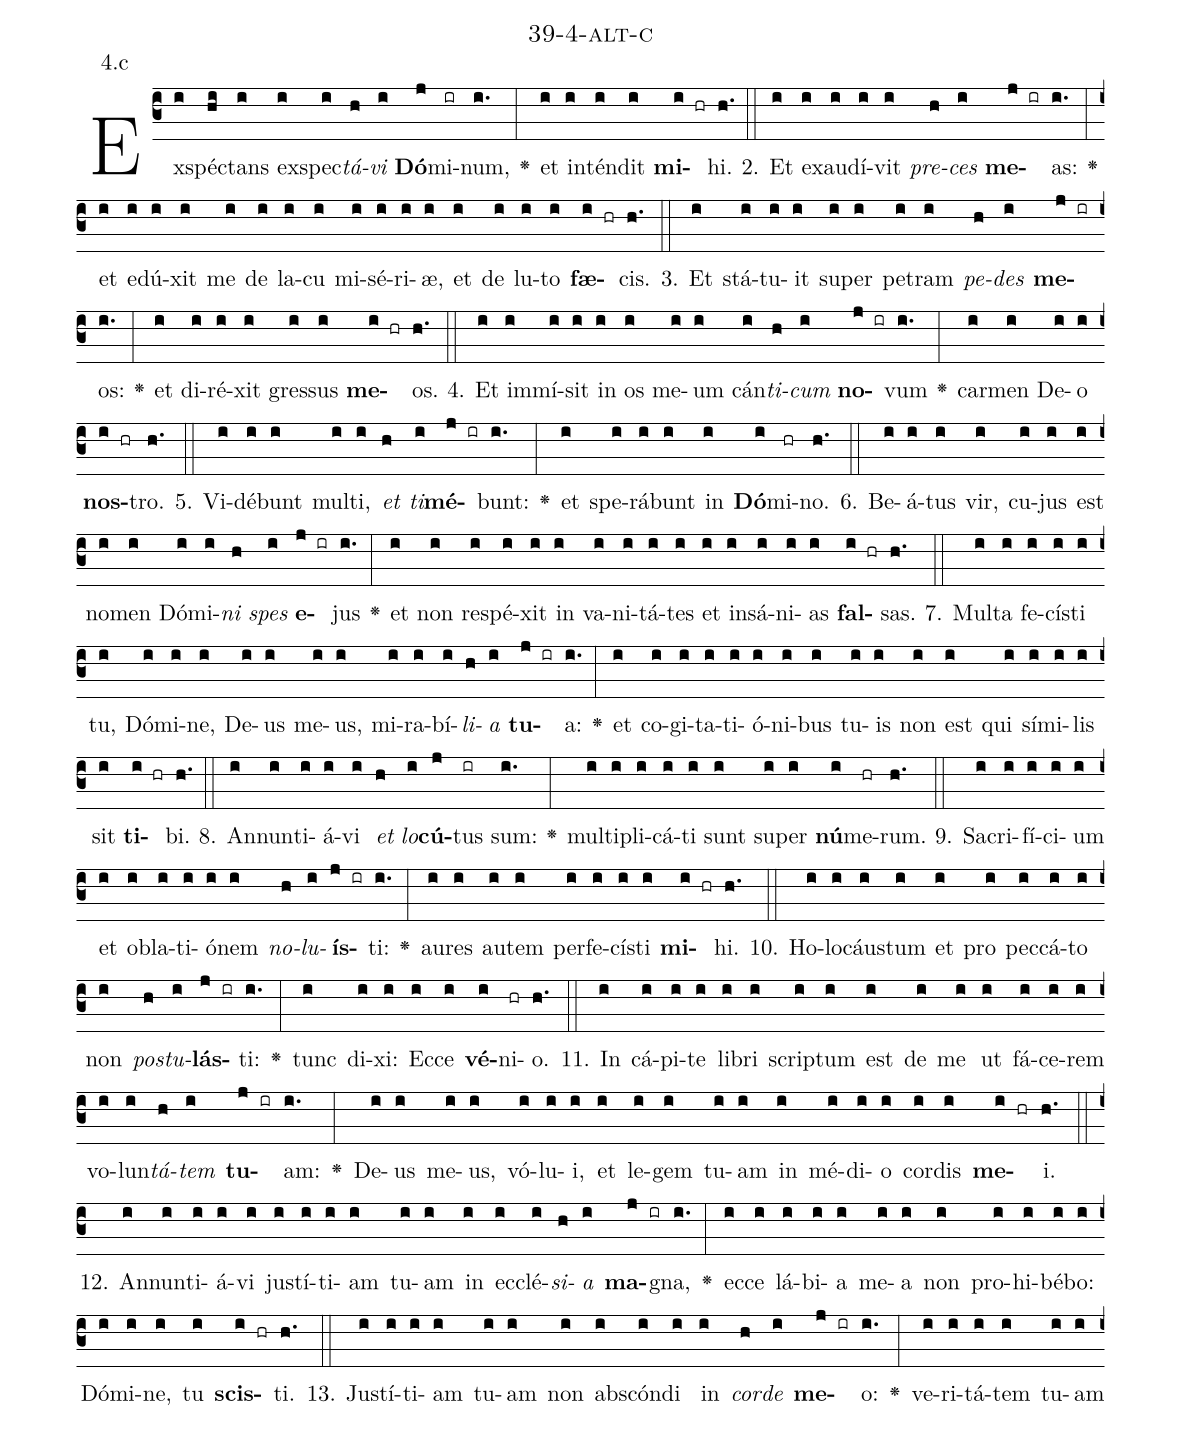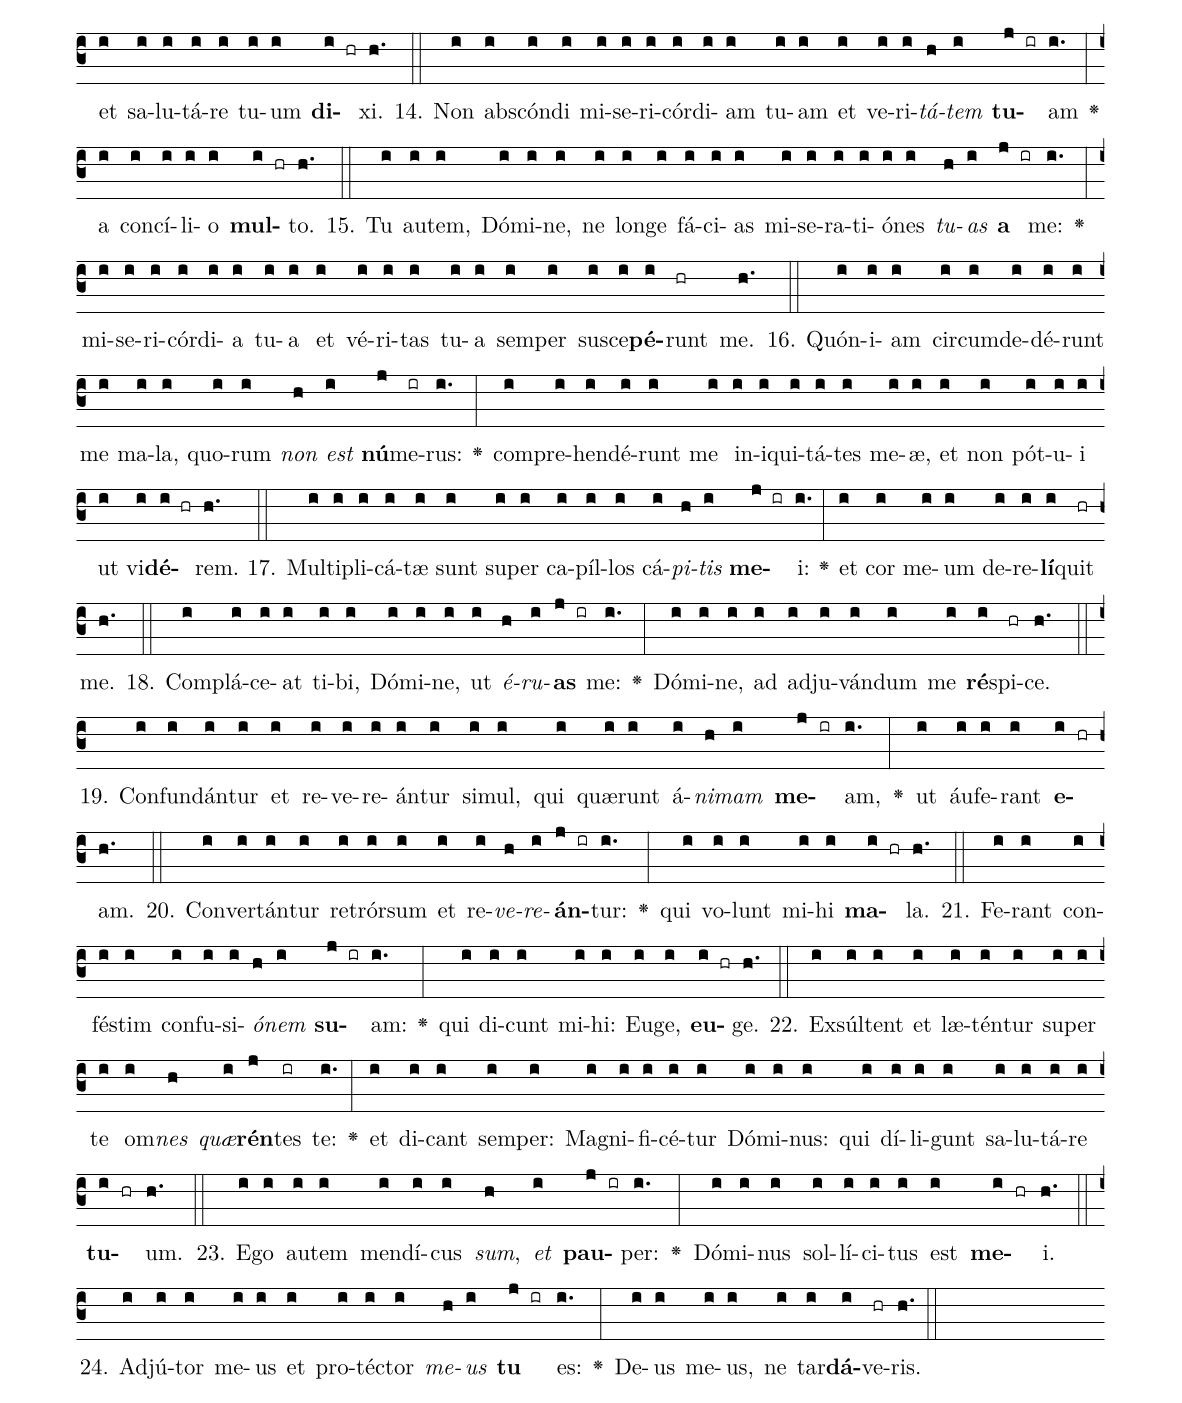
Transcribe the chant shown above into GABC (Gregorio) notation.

name: 39-4-alt-c;
annotation: 4.c;
%%
(c3)Ex(i)spéc(hi)tans(i) ex(i)spec(i)<i>tá</i>(h)<i>vi</i>(i) <b>Dó</b>(j)mi(ir)num,(i.) <v>\greheightstar</v>(:) et(i) in(i)tén(i)dit(i) <b>mi</b>(i hr)hi.(h.) (::)
2. Et(i) ex(i)au(i)dí(i)vit(i) <i>pre</i>(h)<i>ces</i>(i) <b>me</b>(j ir)as:(i.) <v>\greheightstar</v>(:) et(i) e(i)dú(i)xit(i) me(i) de(i) la(i)cu(i) mi(i)sé(i)ri(i)æ,(i) et(i) de(i) lu(i)to(i) <b>fæ</b>(i hr)cis.(h.) (::)
3. Et(i) stá(i)tu(i)it(i) su(i)per(i) pe(i)tram(i) <i>pe</i>(h)<i>des</i>(i) <b>me</b>(j ir)os:(i.) <v>\greheightstar</v>(:) et(i) di(i)ré(i)xit(i) gres(i)sus(i) <b>me</b>(i hr)os.(h.) (::)
4. Et(i) im(i)mí(i)sit(i) in(i) os(i) me(i)um(i) cán(i)<i>ti</i>(h)<i>cum</i>(i) <b>no</b>(j ir)vum(i.) <v>\greheightstar</v>(:) car(i)men(i) De(i)o(i) <b>nos</b>(i hr)tro.(h.) (::)
5. Vi(i)dé(i)bunt(i) mul(i)ti,(i) <i>et</i>(h) <i>ti</i>(i)<b>mé</b>(j ir)bunt:(i.) <v>\greheightstar</v>(:) et(i) spe(i)rá(i)bunt(i) in(i) <b>Dó</b>(i)mi(hr)no.(h.) (::)
6. Be(i)á(i)tus(i) vir,(i) cu(i)jus(i) est(i) no(i)men(i) Dó(i)mi(i)<i>ni</i>(h) <i>spes</i>(i) <b>e</b>(j ir)jus(i.) <v>\greheightstar</v>(:) et(i) non(i) re(i)spé(i)xit(i) in(i) va(i)ni(i)tá(i)tes(i) et(i) in(i)sá(i)ni(i)as(i) <b>fal</b>(i hr)sas.(h.) (::)
7. Mul(i)ta(i) fe(i)cís(i)ti(i) tu,(i) Dó(i)mi(i)ne,(i) De(i)us(i) me(i)us,(i) mi(i)ra(i)bí(i)<i>li</i>(h)<i>a</i>(i) <b>tu</b>(j ir)a:(i.) <v>\greheightstar</v>(:) et(i) co(i)gi(i)ta(i)ti(i)ó(i)ni(i)bus(i) tu(i)is(i) non(i) est(i) qui(i) sí(i)mi(i)lis(i) sit(i) <b>ti</b>(i hr)bi.(h.) (::)
8. An(i)nun(i)ti(i)á(i)vi(i) <i>et</i>(h) <i>lo</i>(i)<b>cú</b>(j)tus(ir) sum:(i.) <v>\greheightstar</v>(:) mul(i)ti(i)pli(i)cá(i)ti(i) sunt(i) su(i)per(i) <b>nú</b>(i)me(hr)rum.(h.) (::)
9. Sa(i)cri(i)fí(i)ci(i)um(i) et(i) ob(i)la(i)ti(i)ó(i)nem(i) <i>no</i>(h)<i>lu</i>(i)<b>ís</b>(j ir)ti:(i.) <v>\greheightstar</v>(:) au(i)res(i) au(i)tem(i) per(i)fe(i)cís(i)ti(i) <b>mi</b>(i hr)hi.(h.) (::)
10. Ho(i)lo(i)cáus(i)tum(i) et(i) pro(i) pec(i)cá(i)to(i) non(i) <i>pos</i>(h)<i>tu</i>(i)<b>lás</b>(j ir)ti:(i.) <v>\greheightstar</v>(:) tunc(i) di(i)xi:(i) Ec(i)ce(i) <b>vé</b>(i)ni(hr)o.(h.) (::)
11. In(i) cá(i)pi(i)te(i) li(i)bri(i) scrip(i)tum(i) est(i) de(i) me(i) ut(i) fá(i)ce(i)rem(i) vo(i)lun(i)<i>tá</i>(h)<i>tem</i>(i) <b>tu</b>(j ir)am:(i.) <v>\greheightstar</v>(:) De(i)us(i) me(i)us,(i) vó(i)lu(i)i,(i) et(i) le(i)gem(i) tu(i)am(i) in(i) mé(i)di(i)o(i) cor(i)dis(i) <b>me</b>(i hr)i.(h.) (::)
12. An(i)nun(i)ti(i)á(i)vi(i) jus(i)tí(i)ti(i)am(i) tu(i)am(i) in(i) ec(i)clé(i)<i>si</i>(h)<i>a</i>(i) <b>ma</b>(j ir)gna,(i.) <v>\greheightstar</v>(:) ec(i)ce(i) lá(i)bi(i)a(i) me(i)a(i) non(i) pro(i)hi(i)bé(i)bo:(i) Dó(i)mi(i)ne,(i) tu(i) <b>scis</b>(i hr)ti.(h.) (::)
13. Jus(i)tí(i)ti(i)am(i) tu(i)am(i) non(i) abs(i)cón(i)di(i) in(i) <i>cor</i>(h)<i>de</i>(i) <b>me</b>(j ir)o:(i.) <v>\greheightstar</v>(:) ve(i)ri(i)tá(i)tem(i) tu(i)am(i) et(i) sa(i)lu(i)tá(i)re(i) tu(i)um(i) <b>di</b>(i hr)xi.(h.) (::)
14. Non(i) abs(i)cón(i)di(i) mi(i)se(i)ri(i)cór(i)di(i)am(i) tu(i)am(i) et(i) ve(i)ri(i)<i>tá</i>(h)<i>tem</i>(i) <b>tu</b>(j ir)am(i.) <v>\greheightstar</v>(:) a(i) con(i)cí(i)li(i)o(i) <b>mul</b>(i hr)to.(h.) (::)
15. Tu(i) au(i)tem,(i) Dó(i)mi(i)ne,(i) ne(i) lon(i)ge(i) fá(i)ci(i)as(i) mi(i)se(i)ra(i)ti(i)ó(i)nes(i) <i>tu</i>(h)<i>as</i>(i) <b>a</b>(j ir) me:(i.) <v>\greheightstar</v>(:) mi(i)se(i)ri(i)cór(i)di(i)a(i) tu(i)a(i) et(i) vé(i)ri(i)tas(i) tu(i)a(i) sem(i)per(i) su(i)sce(i)<b>pé</b>(i)runt(hr) me.(h.) (::)
16. Quón(i)i(i)am(i) cir(i)cum(i)de(i)dé(i)runt(i) me(i) ma(i)la,(i) quo(i)rum(i) <i>non</i>(h) <i>est</i>(i) <b>nú</b>(j)me(ir)rus:(i.) <v>\greheightstar</v>(:) com(i)pre(i)hen(i)dé(i)runt(i) me(i) in(i)i(i)qui(i)tá(i)tes(i) me(i)æ,(i) et(i) non(i) pót(i)u(i)i(i) ut(i) vi(i)<b>dé</b>(i hr)rem.(h.) (::)
17. Mul(i)ti(i)pli(i)cá(i)tæ(i) sunt(i) su(i)per(i) ca(i)píl(i)los(i) cá(i)<i>pi</i>(h)<i>tis</i>(i) <b>me</b>(j ir)i:(i.) <v>\greheightstar</v>(:) et(i) cor(i) me(i)um(i) de(i)re(i)<b>lí</b>(i)quit(hr) me.(h.) (::)
18. Com(i)plá(i)ce(i)at(i) ti(i)bi,(i) Dó(i)mi(i)ne,(i) ut(i) <i>é</i>(h)<i>ru</i>(i)<b>as</b>(j ir) me:(i.) <v>\greheightstar</v>(:) Dó(i)mi(i)ne,(i) ad(i) ad(i)ju(i)ván(i)dum(i) me(i) <b>ré</b>(i)spi(hr)ce.(h.) (::)
19. Con(i)fun(i)dán(i)tur(i) et(i) re(i)ve(i)re(i)án(i)tur(i) si(i)mul,(i) qui(i) quæ(i)runt(i) á(i)<i>ni</i>(h)<i>mam</i>(i) <b>me</b>(j ir)am,(i.) <v>\greheightstar</v>(:) ut(i) áu(i)fe(i)rant(i) <b>e</b>(i hr)am.(h.) (::)
20. Con(i)ver(i)tán(i)tur(i) re(i)trór(i)sum(i) et(i) re(i)<i>ve</i>(h)<i>re</i>(i)<b>án</b>(j ir)tur:(i.) <v>\greheightstar</v>(:) qui(i) vo(i)lunt(i) mi(i)hi(i) <b>ma</b>(i hr)la.(h.) (::)
21. Fe(i)rant(i) con(i)fés(i)tim(i) con(i)fu(i)si(i)<i>ó</i>(h)<i>nem</i>(i) <b>su</b>(j ir)am:(i.) <v>\greheightstar</v>(:) qui(i) di(i)cunt(i) mi(i)hi:(i) Eu(i)ge,(i) <b>eu</b>(i hr)ge.(h.) (::)
22. Ex(i)súl(i)tent(i) et(i) læ(i)tén(i)tur(i) su(i)per(i) te(i) om(i)<i>nes</i>(h) <i>quæ</i>(i)<b>rén</b>(j)tes(ir) te:(i.) <v>\greheightstar</v>(:) et(i) di(i)cant(i) sem(i)per:(i) Ma(i)gni(i)fi(i)cé(i)tur(i) Dó(i)mi(i)nus:(i) qui(i) dí(i)li(i)gunt(i) sa(i)lu(i)tá(i)re(i) <b>tu</b>(i hr)um.(h.) (::)
23. E(i)go(i) au(i)tem(i) men(i)dí(i)cus(i) <i>sum</i>,(h) <i>et</i>(i) <b>pau</b>(j ir)per:(i.) <v>\greheightstar</v>(:) Dó(i)mi(i)nus(i) sol(i)lí(i)ci(i)tus(i) est(i) <b>me</b>(i hr)i.(h.) (::)
24. Ad(i)jú(i)tor(i) me(i)us(i) et(i) pro(i)téc(i)tor(i) <i>me</i>(h)<i>us</i>(i) <b>tu</b>(j ir) es:(i.) <v>\greheightstar</v>(:) De(i)us(i) me(i)us,(i) ne(i) tar(i)<b>dá</b>(i)ve(hr)ris.(h.) (::)
